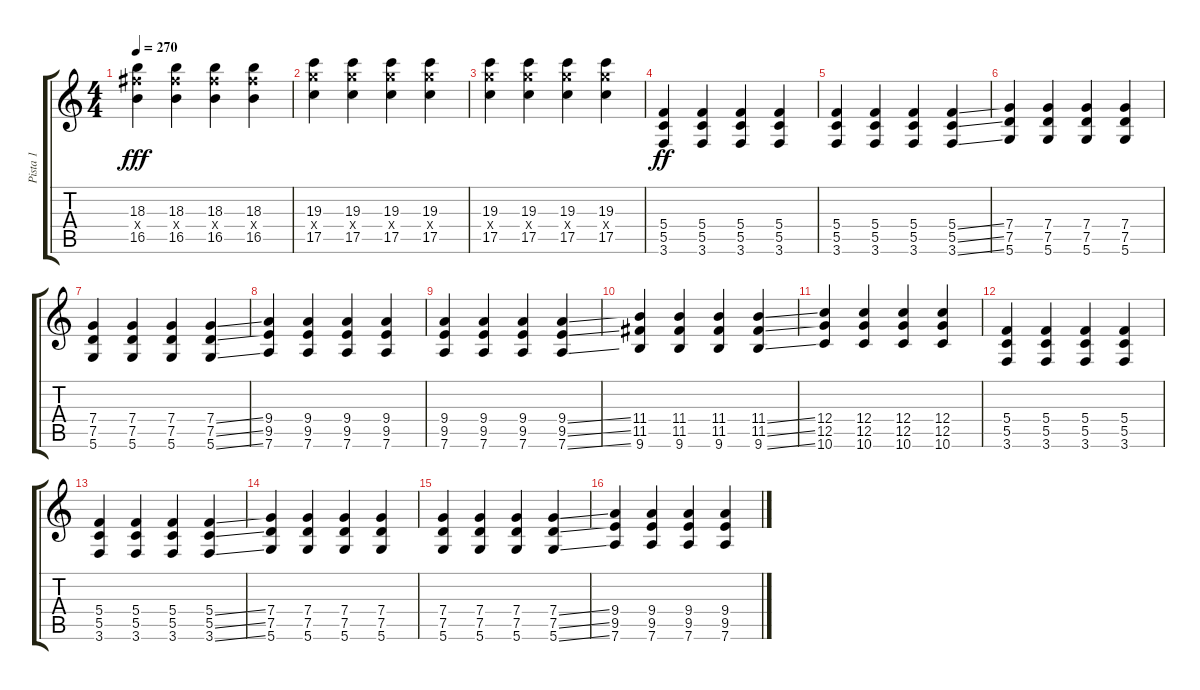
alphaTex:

\track ("Pista 1" "Pista 1") {instrument electricguitarjazz}
\staff {score tabs}
\tuning (D4 A3 F3 C3 G2 D2) {hide}
\ts (4 4)
\tempo 270
\clef g2
\ks c
(18.3 18.4{x} 16.5).4{dy fff} (18.3 18.4{x} 16.5).4 (18.3 18.4{x} 16.5).4 (18.3 18.4{x} 16.5).4 |
(19.3 19.4{x} 17.5).4 (19.3 19.4{x} 17.5).4 (19.3 19.4{x} 17.5).4 (19.3 19.4{x} 17.5).4 |
(19.3 19.4{x} 17.5).4 (19.3 19.4{x} 17.5).4 (19.3 19.4{x} 17.5).4 (19.3 19.4{x} 17.5).4 |
(5.4 5.5 3.6).4{dy ff} (5.4 5.5 3.6).4 (5.4 5.5 3.6).4 (5.4 5.5 3.6).4 |
(5.4 5.5 3.6).4 (5.4 5.5 3.6).4 (5.4 5.5 3.6).4 (5.4{ss} 5.5{ss} 3.6{ss}).4 |
(7.4 7.5 5.6).4 (7.4 7.5 5.6).4 (7.4 7.5 5.6).4 (7.4 7.5 5.6).4 |
(7.4 7.5 5.6).4 (7.4 7.5 5.6).4 (7.4 7.5 5.6).4 (7.4{ss} 7.5{ss} 5.6{ss}).4 |
(9.4 9.5 7.6).4 (9.4 9.5 7.6).4 (9.4 9.5 7.6).4 (9.4 9.5 7.6).4 |
(9.4 9.5 7.6).4 (9.4 9.5 7.6).4 (9.4 9.5 7.6).4 (9.4{ss} 9.5{ss} 7.6{ss}).4 |
(11.4 11.5 9.6).4 (11.4 11.5 9.6).4 (11.4 11.5 9.6).4 (11.4{ss} 11.5{ss} 9.6{ss}).4 |
(12.4 12.5 10.6).4 (12.4 12.5 10.6).4 (12.4 12.5 10.6).4 (12.4 12.5 10.6).4 |
(5.4 5.5 3.6).4 (5.4 5.5 3.6).4 (5.4 5.5 3.6).4 (5.4 5.5 3.6).4 |
(5.4 5.5 3.6).4 (5.4 5.5 3.6).4 (5.4 5.5 3.6).4 (5.4{ss} 5.5{ss} 3.6{ss}).4 |
(7.4 7.5 5.6).4 (7.4 7.5 5.6).4 (7.4 7.5 5.6).4 (7.4 7.5 5.6).4 |
(7.4 7.5 5.6).4 (7.4 7.5 5.6).4 (7.4 7.5 5.6).4 (7.4{ss} 7.5{ss} 5.6{ss}).4 |
(9.4 9.5 7.6).4 (9.4 9.5 7.6).4 (9.4 9.5 7.6).4 (9.4 9.5 7.6).4
